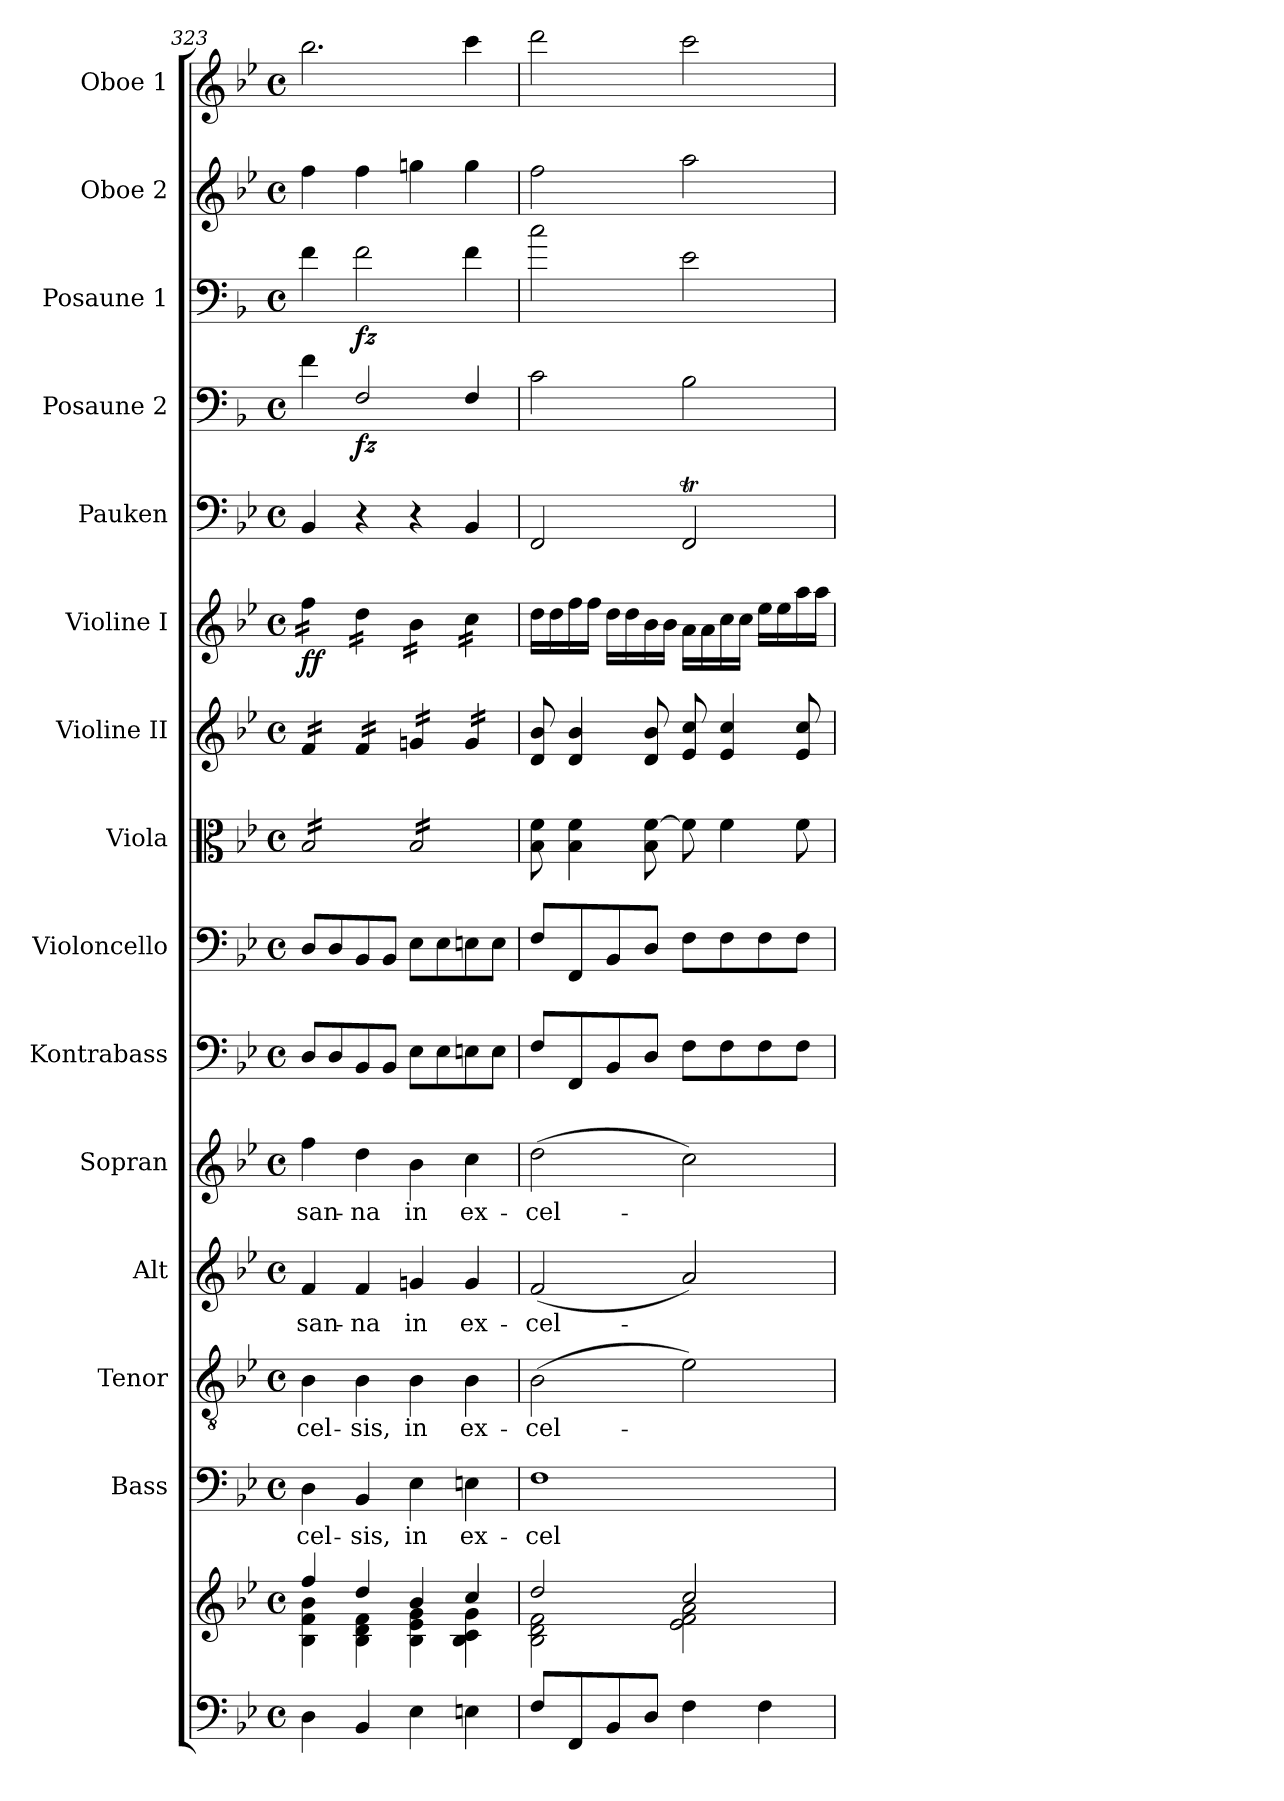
**kern	**kern	**kern	**text	**kern	**text	**kern	**text	**kern	**text	**kern	**kern	**kern	**kern	**kern	**dynam	**kern	**kern	**dynam	**kern	**dynam	**kern	**kern
*part15	*part15	*part14	*part14	*part13	*part13	*part12	*part12	*part11	*part11	*part10	*part9	*part8	*part7	*part6	*part6	*part5	*part4	*part4	*part3	*part3	*part2	*part1
*staff16	*staff15	*staff14	*staff14	*staff13	*staff13	*staff12	*staff12	*staff11	*staff11	*staff10	*staff9	*staff8	*staff7	*staff6	*staff6	*staff5	*staff4	*staff4	*staff3	*staff3	*staff2	*staff1
*	*	*I"Bass	*	*I"Tenor	*	*I"Alt	*	*I"Sopran	*	*I"Kontrabass	*I"Violoncello	*I"Viola	*I"Violine II	*I"Violine I	*	*I"Pauken	*I"Posaune 2	*	*I"Posaune 1	*	*I"Oboe 2	*I"Oboe 1
*	*	*I'B.	*	*I'T.	*	*I'A.	*	*I'S.	*	*I'Kb.	*I'Vc.	*I'Vla.	*I'Vl. II	*I'Vl. I	*	*I'Pk.	*I'Pos. 2	*	*I'Pos. 1	*	*I'Ob. 2	*I'Ob. 1
*clefF4	*clefG2	*clefF4	*	*clefGv2	*	*clefG2	*	*clefG2	*	*clefF4	*clefF4	*clefC3	*clefG2	*clefG2	*	*clefF4	*clefF4	*	*clefF4	*	*clefG2	*clefG2
*	*	*	*	*	*	*	*	*	*	*ITrd7c12	*	*	*	*	*	*	*ITrd4c7	*	*ITrd4c7	*	*	*
*k[b-e-]	*k[b-e-]	*k[b-e-]	*	*k[b-e-]	*	*k[b-e-]	*	*k[b-e-]	*	*k[b-e-]	*k[b-e-]	*k[b-e-]	*k[b-e-]	*k[b-e-]	*	*k[b-e-]	*k[b-e-]	*	*k[b-e-]	*	*k[b-e-]	*k[b-e-]
*B-:	*B-:	*B-:	*	*B-:	*	*B-:	*	*B-:	*	*B-:	*B-:	*B-:	*B-:	*B-:	*	*B-:	*B-:	*	*B-:	*	*B-:	*B-:
*M4/4	*M4/4	*M4/4	*	*M4/4	*	*M4/4	*	*M4/4	*	*M4/4	*M4/4	*M4/4	*M4/4	*M4/4	*	*M4/4	*M4/4	*	*M4/4	*	*M4/4	*M4/4
*met(c)	*met(c)	*met(c)	*	*met(c)	*	*met(c)	*	*met(c)	*	*met(c)	*met(c)	*met(c)	*met(c)	*met(c)	*	*met(c)	*met(c)	*	*met(c)	*	*met(c)	*met(c)
=323	=323	=323	=323	=323	=323	=323	=323	=323	=323	=323	=323	=323	=323	=323	=323	=323	=323	=323	=323	=323	=323	=323
*	*^	*	*	*	*	*	*	*	*	*	*	*	*	*	*	*	*	*	*	*	*	*
!	!	!	!	!LO:LY:b	!	!LO:LY:b	!	!LO:LY:b	!	!LO:LY:b	!	!	!	!	!	!LO:DY:b	!	!	!	!	!	!	!
*	*	*	*	*	*	*	*	*	*	*	*	*	*tremolo	*	*	*	*	*	*	*	*	*	*
*	*	*	*	*	*	*	*	*	*	*	*	*	*	*tremolo	*	*	*	*	*	*	*	*	*
*	*	*	*	*	*	*	*	*	*	*	*	*	*	*	*tremolo	*	*	*	*	*	*	*	*
4D\	4ff/	4B-\ 4f\ 4b-\	4D\	-cel-	4B-\	-cel-	4f/	-san-	4ff\	-san-	8DD/L	8D/L	16B-/LL	16f/LL	16ff\LL	ff	4BB-/	4B-\	.	4B-\	.	4ff\	2.bb-\
.	.	.	.	.	.	.	.	.	.	.	.	.	16B-/	16f/	16ff\	.	.	.	.	.	.	.	.
.	.	.	.	.	.	.	.	.	.	.	8DD/	8D/	16B-/	16f/	16ff\	.	.	.	.	.	.	.	.
.	.	.	.	.	.	.	.	.	.	.	.	.	16B-/	16f/JJ	16ff\JJ	.	.	.	.	.	.	.	.
!	!	!	!	!LO:LY:b	!	!LO:LY:b	!	!LO:LY:b	!	!LO:LY:b	!	!	!	!	!	!	!	!	!LO:DY:b	!	!LO:DY:b	!	!
4BB-/	4dd/	4B-\ 4d\ 4f\	4BB-/	-sis,	4B-\	-sis,	4f/	-na	4dd\	-na	8BBB-/	8BB-/	16B-/	16f/LL	16dd\LL	.	4r	2BB-/	fz	2B-\	fz	4ff\	.
.	.	.	.	.	.	.	.	.	.	.	.	.	16B-/	16f/	16dd\	.	.	.	.	.	.	.	.
.	.	.	.	.	.	.	.	.	.	.	8BBB-/J	8BB-/J	16B-/	16f/	16dd\	.	.	.	.	.	.	.	.
.	.	.	.	.	.	.	.	.	.	.	.	.	16B-/JJ	16f/JJ	16dd\JJ	.	.	.	.	.	.	.	.
!	!	!	!	!LO:LY:b	!	!LO:LY:b	!	!LO:LY:b	!	!LO:LY:b	!	!	!	!	!	!	!	!	!	!	!	!	!
4E-\	4b-/	4B-\ 4e-\ 4g\	4E-\	in	4B-\	in	4gn/	in	4b-\	in	8EE-\L	8E-\L	16B-/LL	16gn/LL	16b-\LL	.	4r	.	.	.	.	4ggn\	.
.	.	.	.	.	.	.	.	.	.	.	.	.	16B-/	16gn/	16b-\	.	.	.	.	.	.	.	.
.	.	.	.	.	.	.	.	.	.	.	8EE-\	8E-\	16B-/	16gn/	16b-\	.	.	.	.	.	.	.	.
.	.	.	.	.	.	.	.	.	.	.	.	.	16B-/	16gn/JJ	16b-\JJ	.	.	.	.	.	.	.	.
!	!	!	!	!LO:LY:b	!	!LO:LY:b	!	!LO:LY:b	!	!LO:LY:b	!	!	!	!	!	!	!	!	!	!	!	!	!
4En\	4cc/	4B-\ 4c\ 4g\	4En\	ex-	4B-\	ex-	4g/	ex-	4cc\	ex-	8EEn\	8En\	16B-/	16g/LL	16cc\LL	.	4BB-/	4BB-/	.	4B-\	.	4gg\	4ccc\
.	.	.	.	.	.	.	.	.	.	.	.	.	16B-/	16g/	16cc\	.	.	.	.	.	.	.	.
.	.	.	.	.	.	.	.	.	.	.	8EE\J	8E\J	16B-/	16g/	16cc\	.	.	.	.	.	.	.	.
.	.	.	.	.	.	.	.	.	.	.	.	.	16B-/JJ	16g/JJ	16cc\JJ	.	.	.	.	.	.	.	.
*	*	*	*	*	*	*	*	*	*	*	*	*	*	*	*Xtremolo	*	*	*	*	*	*	*	*
*	*	*	*	*	*	*	*	*	*	*	*	*	*	*Xtremolo	*	*	*	*	*	*	*	*	*
*	*	*	*	*	*	*	*	*	*	*	*	*	*Xtremolo	*	*	*	*	*	*	*	*	*	*
=324	=324	=324	=324	=324	=324	=324	=324	=324	=324	=324	=324	=324	=324	=324	=324	=324	=324	=324	=324	=324	=324	=324	=324
!	!	!	!	!LO:LY:b	!	!LO:LY:b	!	!LO:LY:b	!	!LO:LY:b	!	!	!	!	!	!	!	!	!	!	!	!	!
8F/L	2dd/	2B-\ 2d\ 2f\	1F	-cel-	(>2B-\	-cel-	(<2f/	-cel-	(>2dd\	-cel-	8FF/L	8F/L	8B-\ 8f\	8d/ 8b-/	16dd\LL	.	2FF/	2F\	.	2f\	.	2ff\	2ddd\
.	.	.	.	.	.	.	.	.	.	.	.	.	.	.	16dd\	.	.	.	.	.	.	.	.
8FF/	.	.	.	.	.	.	.	.	.	.	8FFF/	8FF/	4B-\ 4f\	4d/ 4b-/	16ff\	.	.	.	.	.	.	.	.
.	.	.	.	.	.	.	.	.	.	.	.	.	.	.	16ff\JJ	.	.	.	.	.	.	.	.
8BB-/	.	.	.	.	.	.	.	.	.	.	8BBB-/	8BB-/	.	.	16dd\LL	.	.	.	.	.	.	.	.
.	.	.	.	.	.	.	.	.	.	.	.	.	.	.	16dd\	.	.	.	.	.	.	.	.
8D/J	.	.	.	.	.	.	.	.	.	.	8DD/J	8D/J	8B-\ [8f\	8d/ 8b-/	16b-\	.	.	.	.	.	.	.	.
.	.	.	.	.	.	.	.	.	.	.	.	.	.	.	16b-\JJ	.	.	.	.	.	.	.	.
4F\	2cc/	2e-\ 2f\ 2a\	.	.	2e-\)	.	2a/)	.	2cc\)	.	8FF\L	8F\L	8f\]	8e-/ 8cc/	16a\LL	.	2FFT/	2E-\	.	2A\	.	2aa\	2ccc\
.	.	.	.	.	.	.	.	.	.	.	.	.	.	.	16a\	.	.	.	.	.	.	.	.
.	.	.	.	.	.	.	.	.	.	.	8FF\	8F\	4f\	4e-/ 4cc/	16cc\	.	.	.	.	.	.	.	.
.	.	.	.	.	.	.	.	.	.	.	.	.	.	.	16cc\JJ	.	.	.	.	.	.	.	.
4F\	.	.	.	.	.	.	.	.	.	.	8FF\	8F\	.	.	16ee-\LL	.	.	.	.	.	.	.	.
.	.	.	.	.	.	.	.	.	.	.	.	.	.	.	16ee-\	.	.	.	.	.	.	.	.
.	.	.	.	.	.	.	.	.	.	.	8FF\J	8F\J	8f\	8e-/ 8cc/	16aa\	.	.	.	.	.	.	.	.
.	.	.	.	.	.	.	.	.	.	.	.	.	.	.	16aa\JJ	.	.	.	.	.	.	.	.
*	*v	*v	*	*	*	*	*	*	*	*	*	*	*	*	*	*	*	*	*	*	*	*	*
=	=	=	=	=	=	=	=	=	=	=	=	=	=	=	=	=	=	=	=	=	=	=
*-	*-	*-	*-	*-	*-	*-	*-	*-	*-	*-	*-	*-	*-	*-	*-	*-	*-	*-	*-	*-	*-	*-
